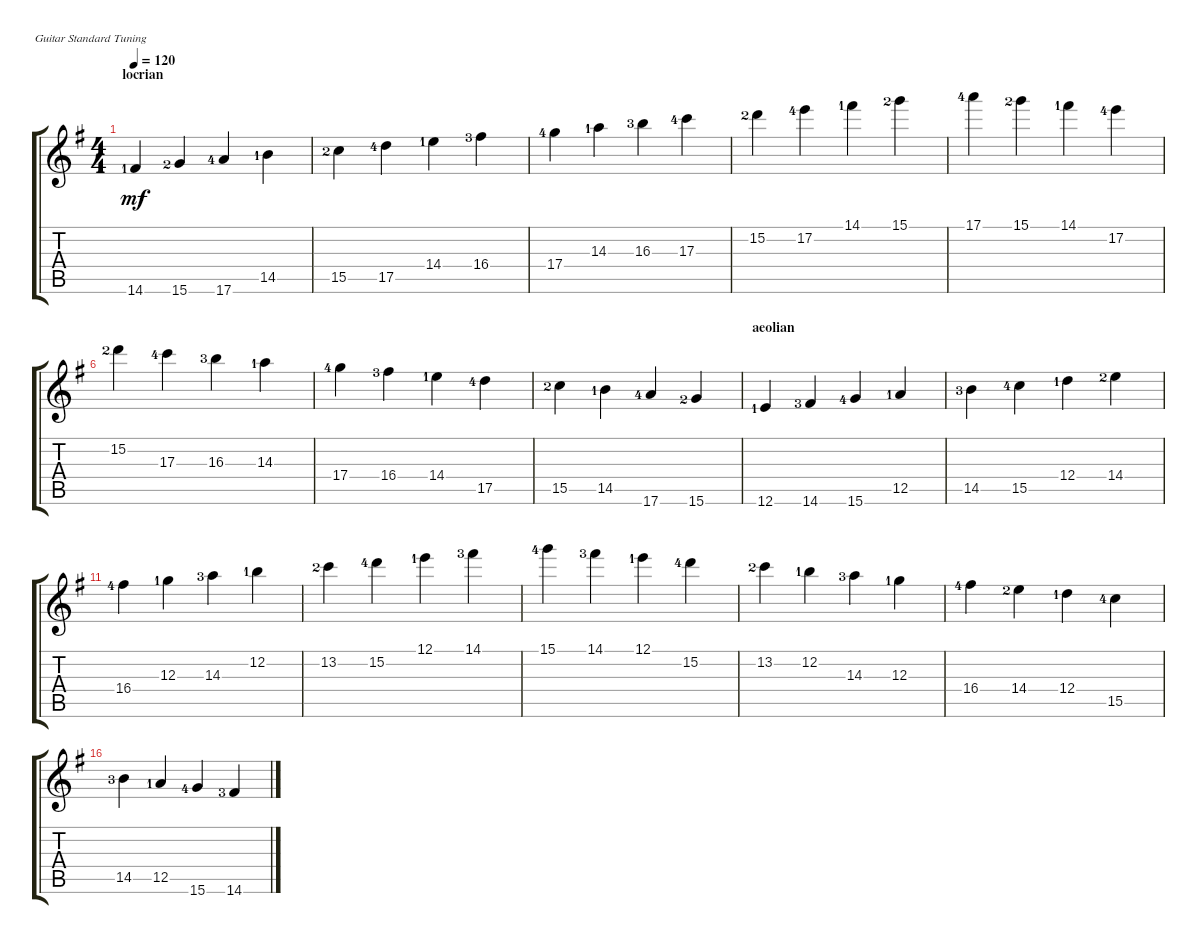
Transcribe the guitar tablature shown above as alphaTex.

\defaultSystemsLayout 4
\bracketExtendMode groupsimilarinstruments
\singleTrackTrackNamePolicy hidden
\multiTrackTrackNamePolicy hidden
\firstSystemTrackNameOrientation horizontal
\otherSystemsTrackNameOrientation horizontal
\defaultBarNumberDisplay FirstOfSystem
\track ("Electric Guitar" "E-Gt") {instrument electricguitarclean}
\staff {score tabs}
\tuning (E4 B3 G3 D3 A2 E2)
\ts (4 4)
\section ("" "locrian")
\tempo 120
\clef g2
\scale
0.25
\ks g
14.6{lf 2}.4{dy mf} 15.6{lf 3}.4 17.6{lf 5}.4 14.5{lf 2}.4 |
\scale
0.25 15.5{lf 3}.4 17.5{lf 5}.4 14.4{lf 2}.4 16.4{lf 4}.4 |
\scale
0.25 17.4{lf 5}.4 14.3{lf 2}.4 16.3{lf 4}.4 17.3{lf 5}.4 |
\scale
0.25 15.2{lf 3}.4 17.2{lf 5}.4 14.1{lf 2}.4 15.1{lf 3}.4 |
\scale
0.25 17.1{lf 5}.4 15.1{lf 3}.4 14.1{lf 2}.4 17.2{lf 5}.4 |
\scale
0.25 15.2{lf 3}.4 17.3{lf 5}.4 16.3{lf 4}.4 14.3{lf 2}.4 |
\scale
0.25 17.4{lf 5}.4 16.4{lf 4}.4 14.4{lf 2}.4 17.5{lf 5}.4 |
\scale
0.25 15.5{lf 3}.4 14.5{lf 2}.4 17.6{lf 5}.4 15.6{lf 3}.4 |
\section ("" "aeolian")
\scale
0.25 12.6{lf 2}.4 14.6{lf 4}.4 15.6{lf 5}.4 12.5{lf 2}.4 |
\scale
0.25 14.5{lf 4}.4 15.5{lf 5}.4 12.4{lf 2}.4 14.4{lf 3}.4 |
\scale
0.25 16.4{lf 5}.4 12.3{lf 2}.4 14.3{lf 4}.4 12.2{lf 2}.4 |
\scale
0.25 13.2{lf 3}.4 15.2{lf 5}.4 12.1{lf 2}.4 14.1{lf 4}.4 |
\scale
0.25 15.1{lf 5}.4 14.1{lf 4}.4 12.1{lf 2}.4 15.2{lf 5}.4 |
\scale
0.25 13.2{lf 3}.4 12.2{lf 2}.4 14.3{lf 4}.4 12.3{lf 2}.4 |
\scale
0.25 16.4{lf 5}.4 14.4{lf 3}.4 12.4{lf 2}.4 15.5{lf 5}.4 |
\scale
0.25 14.5{lf 4}.4 12.5{lf 2}.4 15.6{lf 5}.4 14.6{lf 4}.4
